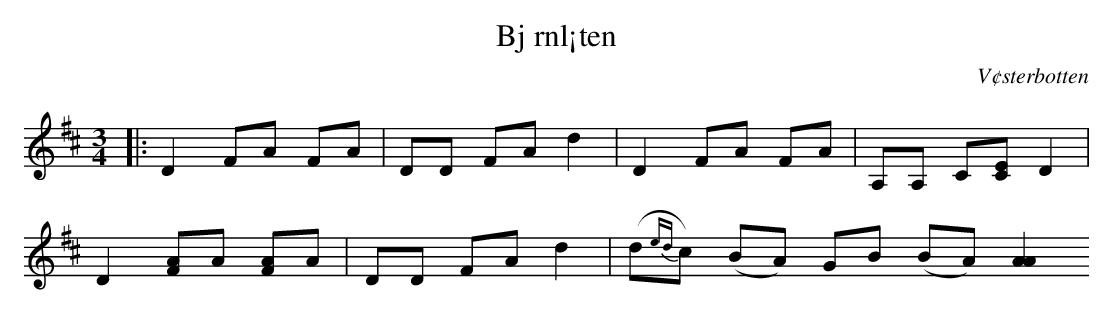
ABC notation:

X:1
T:Bj rnl¡ten
O:V¢sterbotten
M:3/4
L:1/8
K:D
|: D2 FA FA | DD FA d2 | D2 FA FA | A,A, C[CE] D2 |
D2 [FA]A [FA]A | DD FA d2 | (d{ed}c) (BA) GB (BA) [A2A2]
